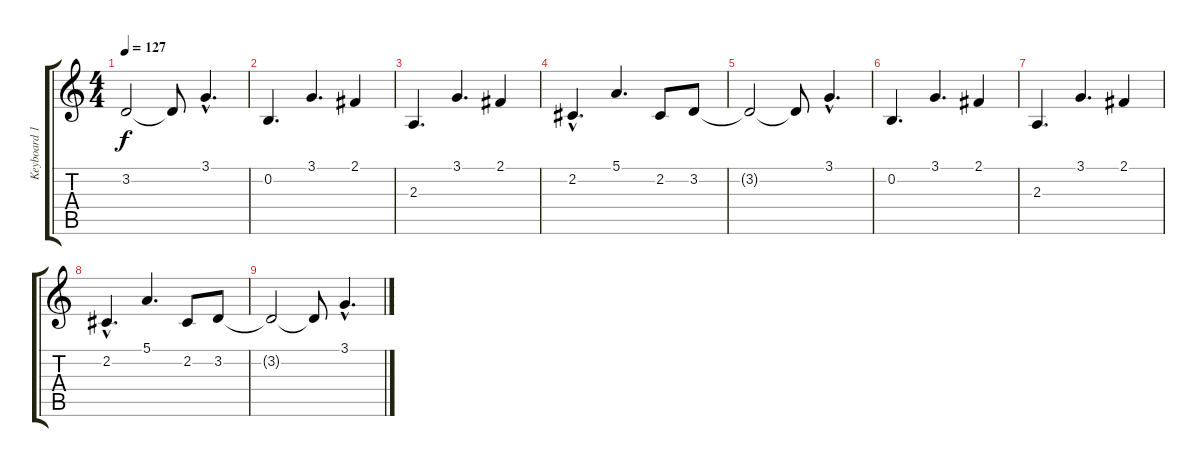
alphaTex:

\track ("Keyboard 1" "Keyboard 1") {instrument honkytonkpiano}
\staff {score tabs}
\tuning (E4 B3 G3 D3 A2 E2) {hide}
\ts (4 4)
\tempo 127
\clef g2
\ks c
3.2{t}.2{dy f} 3.2{t}.8 3.1{hac}.4{d volume 12} |
0.2.4{d volume 12} 3.1.4{d volume 11} 2.1.4{volume 10} |
2.3.4{d volume 10} 3.1.4{d volume 9} 2.1.4{volume 8} |
2.2{hac}.4{d volume 8} 5.1.4{d volume 7} 2.2.8{volume 6} 3.2.8{volume 6} |
3.2{t}.2 3.2{t}.8 3.1{hac}.4{d volume 5} |
0.2.4{d volume 4} 3.1.4{d volume 3} 2.1.4{volume 2} |
2.3.4{d volume 2} 3.1.4{d volume 1} 2.1.4{volume 1} |
2.2{hac}.4{d volume 0} 5.1.4{d volume 0} 2.2.8{volume 0} 3.2.8{volume 0} |
3.2{t}.2 3.2{t}.8 3.1{hac}.4{d volume 0}
